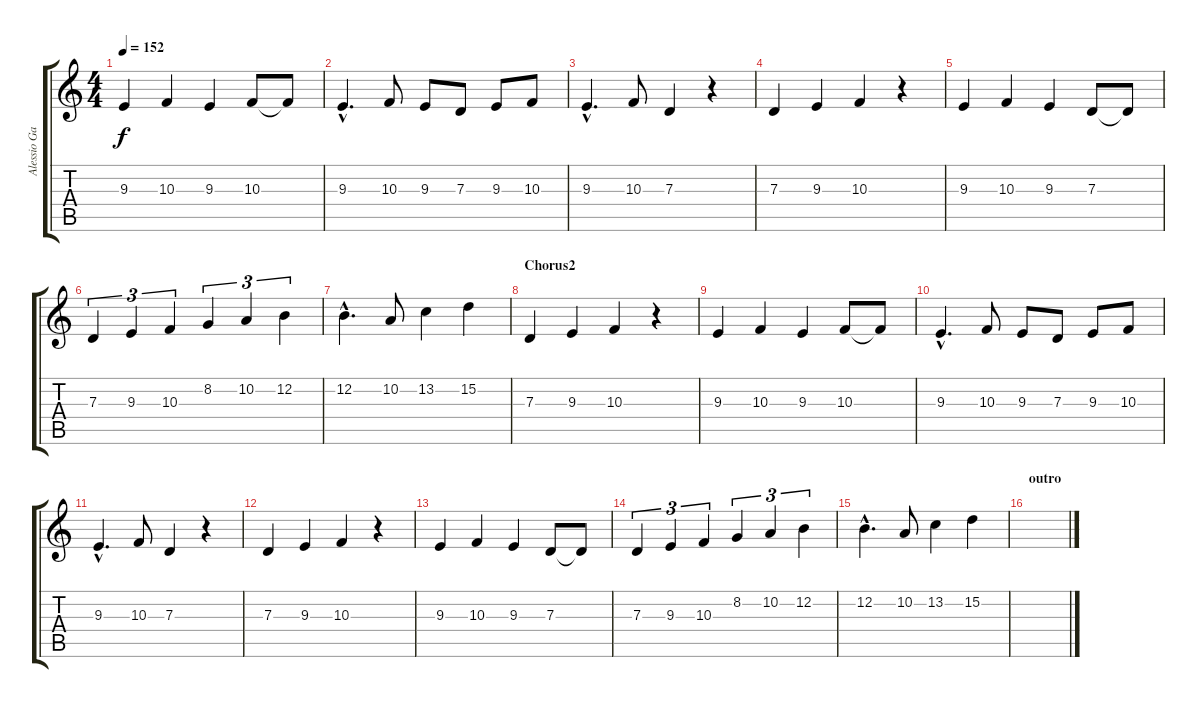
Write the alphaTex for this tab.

\track ("Alessio Garavello" "Alessio Ga") {instrument lead2sawtooth}
\staff {score tabs}
\tuning (E4 B3 G3 D3 A2 E2) {hide}
\ts (4 4)
\tempo 152
\clef g2
\ks c
9.3.4{dy f} 10.3.4 9.3.4 10.3.8 10.3{t}.8 |
9.3{hac}.4{d} 10.3.8 9.3.8 7.3.8 9.3.8 10.3.8 |
9.3{hac}.4{d} 10.3.8 7.3.4 r.4 |
7.3.4 9.3.4 10.3.4 r.4 |
9.3.4 10.3.4 9.3.4 7.3.8 7.3{t}.8 |
7.3.4{tu (3 2)} 9.3.4{tu (3 2)} 10.3.4{tu (3 2)} 8.2.4{tu (3 2)} 10.2.4{tu (3 2)} 12.2.4{tu (3 2)} |
12.2{hac}.4{d} 10.2.8 13.2.4 15.2.4 |
\section ("" "Chorus2")
7.3.4 9.3.4 10.3.4 r.4 |
9.3.4 10.3.4 9.3.4 10.3.8 10.3{t}.8 |
9.3{hac}.4{d} 10.3.8 9.3.8 7.3.8 9.3.8 10.3.8 |
9.3{hac}.4{d} 10.3.8 7.3.4 r.4 |
7.3.4 9.3.4 10.3.4 r.4 |
9.3.4 10.3.4 9.3.4 7.3.8 7.3{t}.8 |
7.3.4{tu (3 2)} 9.3.4{tu (3 2)} 10.3.4{tu (3 2)} 8.2.4{tu (3 2)} 10.2.4{tu (3 2)} 12.2.4{tu (3 2)} |
12.2{hac}.4{d} 10.2.8 13.2.4 15.2.4 |
\section ("" "outro")
